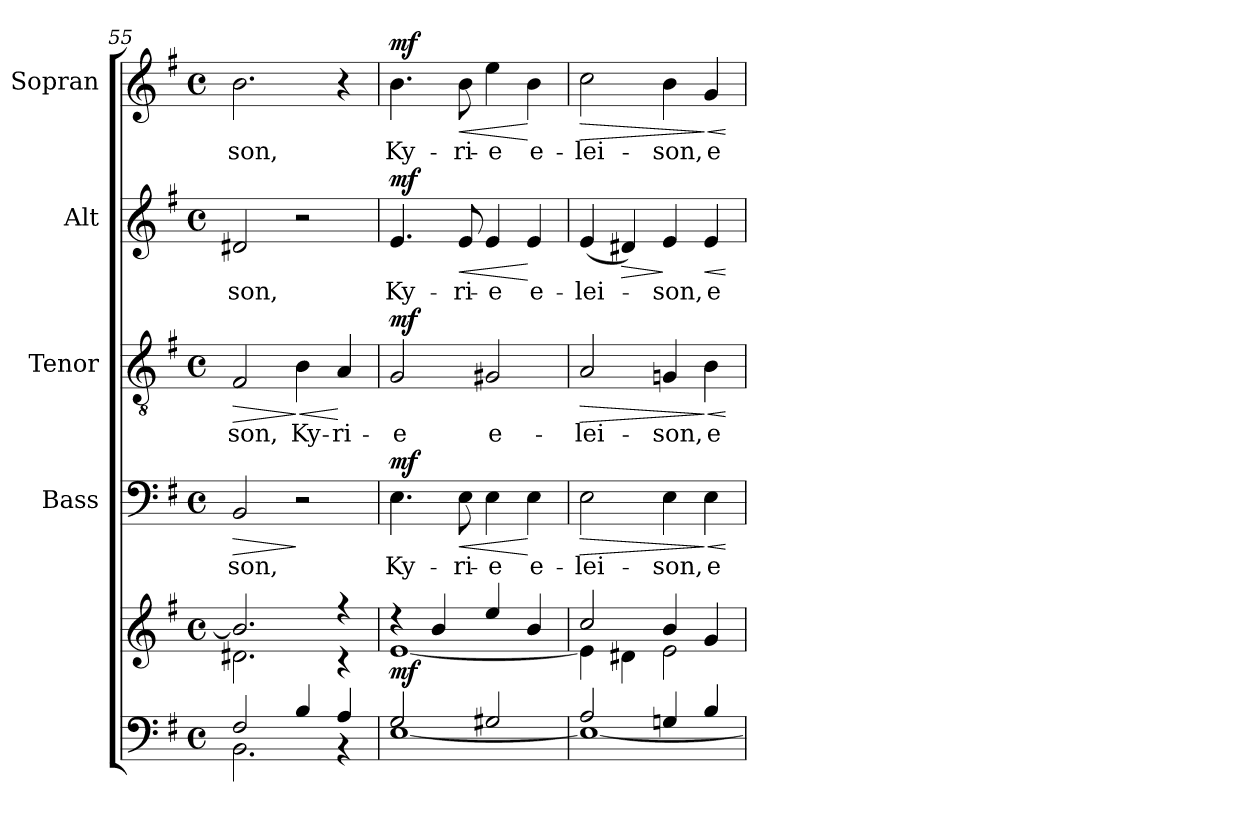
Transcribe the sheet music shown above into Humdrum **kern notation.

**kern	**kern	**dynam	**kern	**text	**dynam	**kern	**text	**dynam	**kern	**text	**dynam	**kern	**text	**dynam
*part5	*part5	*part5	*part4	*part4	*part4	*part3	*part3	*part3	*part2	*part2	*part2	*part1	*part1	*part1
*staff6	*staff5	*staff5/6	*staff4	*staff4	*staff4	*staff3	*staff3	*staff3	*staff2	*staff2	*staff2	*staff1	*staff1	*staff1
*	*	*	*I"Bass	*	*	*I"Tenor	*	*	*I"Alt	*	*	*I"Sopran	*	*
*	*	*	*I'B.	*	*	*I'T.	*	*	*I'A.	*	*	*I'S.	*	*
*clefF4	*clefG2	*	*clefF4	*	*	*clefGv2	*	*	*clefG2	*	*	*clefG2	*	*
*k[f#]	*k[f#]	*	*k[f#]	*	*	*k[f#]	*	*	*k[f#]	*	*	*k[f#]	*	*
*G:	*G:	*	*G:	*	*	*G:	*	*	*G:	*	*	*G:	*	*
*M4/4	*M4/4	*	*M4/4	*	*	*M4/4	*	*	*M4/4	*	*	*M4/4	*	*
*met(c)	*met(c)	*	*met(c)	*	*	*met(c)	*	*	*met(c)	*	*	*met(c)	*	*
=55	=55	=55	=55	=55	=55	=55	=55	=55	=55	=55	=55	=55	=55	=55
*^	*^	*	*	*	*	*	*	*	*	*	*	*	*	*
!	!	!	!	!	!	!LO:LY:b	!LO:HP:b	!	!LO:LY:b	!LO:HP:b	!	!LO:LY:b	!	!	!LO:LY:b	!
2F#/	2.BB\	2.b/]	2.d#X\	.	2BB/	-son,	>	2F#/	-son,	>	2d#X/	-son,	.	2.b\	-son,	.
!	!	!	!	!	!	!	!	!	!LO:LY:b	!LO:HP:n=1:b	!	!	!	!	!	!
4B/	.	.	.	.	2r	.	]	4B\	Ky-	] <	2r	.	.	.	.	.
!	!	!	!	!	!	!	!	!	!LO:LY:b	!	!	!	!	!	!	!
4A/	4rAA	4r	4r	.	.	.	.	4A/	-ri-	[	.	.	.	4r	.	.
!!LO:LB:g=z
=56	=56	=56	=56	=56	=56	=56	=56	=56	=56	=56	=56	=56	=56	=56	=56	=56
!	!	!	!	!LO:DY:b	!	!LO:LY:b	!LO:DY:a	!	!LO:LY:b	!LO:DY:a	!	!LO:LY:b	!LO:DY:a	!	!LO:LY:b	!LO:DY:a
2G/	[<1E	4rcc	[<1e	mf	4.E\	Ky-	mf	2G/	-e	mf	4.e/	Ky-	mf	4.b\	Ky-	mf
.	.	4b/	.	.	.	.	.	.	.	.	.	.	.	.	.	.
!	!	!	!	!	!	!LO:LY:b	!LO:HP:b	!	!	!	!	!LO:LY:b	!LO:HP:b	!	!LO:LY:b	!LO:HP:b
.	.	.	.	.	8E\	-ri-	<	.	.	.	8e/	-ri-	<	8b\	-ri-	<
!	!	!	!	!	!	!LO:LY:b	!	!	!LO:LY:b	!	!	!LO:LY:b	!	!	!LO:LY:b	!
2G#X/	.	4ee/	.	.	4E\	-e	.	2G#X/	e-	.	4e/	-e	.	4ee\	-e	.
!	!	!	!	!	!	!LO:LY:b	!	!	!	!	!	!LO:LY:b	!	!	!LO:LY:b	!
.	.	4b/	.	.	4E\	e-	[	.	.	.	4e/	e-	[	4b\	e-	[
=57	=57	=57	=57	=57	=57	=57	=57	=57	=57	=57	=57	=57	=57	=57	=57	=57
!	!	!	!	!	!	!LO:LY:b	!LO:HP:b	!	!LO:LY:b	!LO:HP:b	!	!LO:LY:b	!	!	!LO:LY:b	!LO:HP:b
2A/	1E_	2cc/	4e\]	.	2E\	-lei-	>	2A/	-lei-	>	(<4e/	-lei-	.	2cc\	-lei-	>
!	!	!	!	!	!	!	!	!	!	!	!	!	!LO:HP:b	!	!	!
.	.	.	4d#X\	.	.	.	.	.	.	.	4d#X/)	.	>	.	.	.
!	!	!	!	!	!	!LO:LY:b	!	!	!LO:LY:b	!	!	!LO:LY:b	!	!	!LO:LY:b	!
4Gn/	.	4b/	2e\	.	4E\	-son,	.	4Gn/	-son,	.	4e/	-son,	]	4b\	-son,	.
!	!	!	!	!	!	!LO:LY:b	!LO:HP:n=1:b	!	!LO:LY:b	!LO:HP:n=1:b	!	!LO:LY:b	!LO:HP:b	!	!LO:LY:b	!LO:HP:n=1:b
4B/	.	4g/	.	.	4E\	e-	] <	4B\	e-	] <	4e/	e-	<	4g/	e-	] <
*v	*v	*	*	*	*	*	*	*	*	*	*	*	*	*	*	*
*	*v	*v	*	*	*	*	*	*	*	*	*	*	*	*	*
.	.	.	.	.	[	.	.	[	.	.	[	.	.	[
=	=	=	=	=	=	=	=	=	=	=	=	=	=	=
*-	*-	*-	*-	*-	*-	*-	*-	*-	*-	*-	*-	*-	*-	*-
